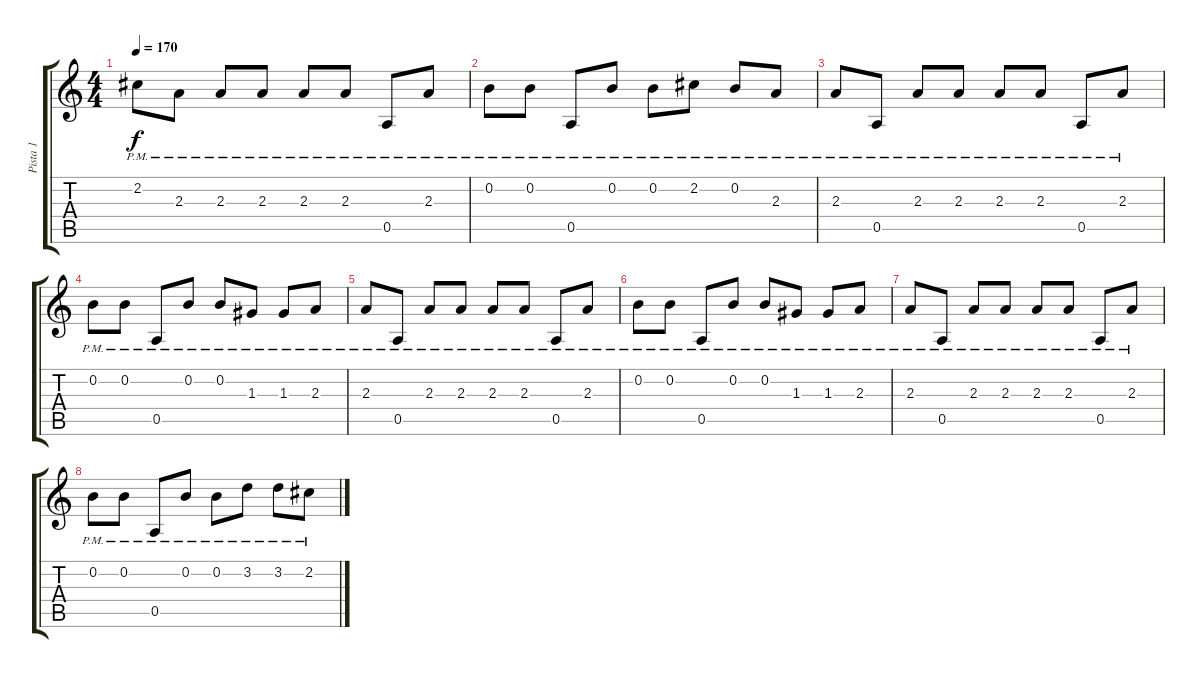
\track ("Pista 1" "Pista 1") {instrument electricguitarmuted}
\staff {score tabs}
\tuning (E4 B3 G3 D3 A2 E2) {hide}
\ts (4 4)
\tempo 170
\clef g2
\ks c
2.2{pm}.8{dy f} 2.3{pm}.8 2.3{pm}.8 2.3{pm}.8 2.3{pm}.8 2.3{pm}.8 0.5{pm}.8 2.3{pm}.8 |
0.2{pm}.8 0.2{pm}.8 0.5{pm}.8 0.2{pm}.8 0.2{pm}.8 2.2{pm}.8 0.2{pm}.8 2.3{pm}.8 |
2.3{pm}.8 0.5{pm}.8 2.3{pm}.8 2.3{pm}.8 2.3{pm}.8 2.3{pm}.8 0.5{pm}.8 2.3{pm}.8 |
0.2{pm}.8 0.2{pm}.8 0.5{pm}.8 0.2{pm}.8 0.2{pm}.8 1.3{pm}.8 1.3{pm}.8 2.3{pm}.8 |
2.3{pm}.8 0.5{pm}.8 2.3{pm}.8 2.3{pm}.8 2.3{pm}.8 2.3{pm}.8 0.5{pm}.8 2.3{pm}.8 |
0.2{pm}.8 0.2{pm}.8 0.5{pm}.8 0.2{pm}.8 0.2{pm}.8 1.3{pm}.8 1.3{pm}.8 2.3{pm}.8 |
2.3{pm}.8 0.5{pm}.8 2.3{pm}.8 2.3{pm}.8 2.3{pm}.8 2.3{pm}.8 0.5{pm}.8 2.3{pm}.8 |
0.2{pm}.8 0.2{pm}.8 0.5{pm}.8 0.2{pm}.8 0.2{pm}.8 3.2{pm}.8 3.2{pm}.8 2.2{pm}.8
